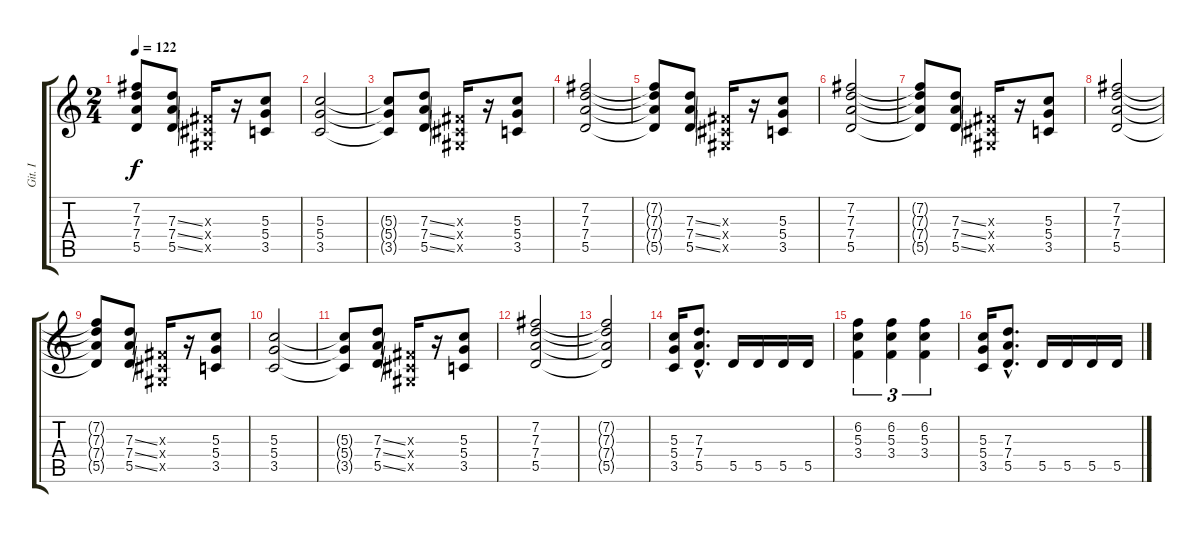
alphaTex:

\track ("Git. I" "Git. I") {instrument distortionguitar}
\staff {score tabs}
\tuning (E4 B3 G3 D3 A2 E2) {hide}
\ts (2 4)
\tempo 122
\clef g2
\ks c
(7.2{t} 7.3{t} 7.4{t} 5.5{t}).8{dy f} (7.3{ss} 7.4{ss} 5.5{ss}).8 (-1.3{x} -1.4{x} -1.5{x}).16 r.16 (5.3 5.4 3.5).8 |
(5.3 5.4 3.5).2 |
(5.3{t} 5.4{t} 3.5{t}).8 (7.3{ss} 7.4{ss} 5.5{ss}).8 (-1.3{x} -1.4{x} -1.5{x}).16 r.16 (5.3 5.4 3.5).8 |
(7.2 7.3 7.4 5.5).2 |
(7.2{t} 7.3{t} 7.4{t} 5.5{t}).8 (7.3{ss} 7.4{ss} 5.5{ss}).8 (-1.3{x} -1.4{x} -1.5{x}).16 r.16 (5.3 5.4 3.5).8 |
(7.2 7.3 7.4 5.5).2 |
(7.2{t} 7.3{t} 7.4{t} 5.5{t}).8 (7.3{ss} 7.4{ss} 5.5{ss}).8 (-1.3{x} -1.4{x} -1.5{x}).16 r.16 (5.3 5.4 3.5).8 |
(7.2 7.3 7.4 5.5).2 |
(7.2{t} 7.3{t} 7.4{t} 5.5{t}).8 (7.3{ss} 7.4{ss} 5.5{ss}).8 (-1.3{x} -1.4{x} -1.5{x}).16 r.16 (5.3 5.4 3.5).8 |
(5.3 5.4 3.5).2 |
(5.3{t} 5.4{t} 3.5{t}).8 (7.3{ss} 7.4{ss} 5.5{ss}).8 (-1.3{x} -1.4{x} -1.5{x}).16 r.16 (5.3 5.4 3.5).8 |
(7.2 7.3 7.4 5.5).2 |
(7.2{t} 7.3{t} 7.4{t} 5.5{t}).2 |
(5.3 5.4 3.5).16 (7.3{hac} 7.4{hac} 5.5{hac}).8{d} 5.5.16 5.5.16 5.5.16 5.5.16 |
(6.2 5.3 3.4).4{tu (3 2)} (6.2 5.3 3.4).4{tu (3 2)} (6.2 5.3 3.4).4{tu (3 2)} |
(5.3 5.4 3.5).16 (7.3{hac} 7.4{hac} 5.5{hac}).8{d} 5.5.16 5.5.16 5.5.16 5.5.16
